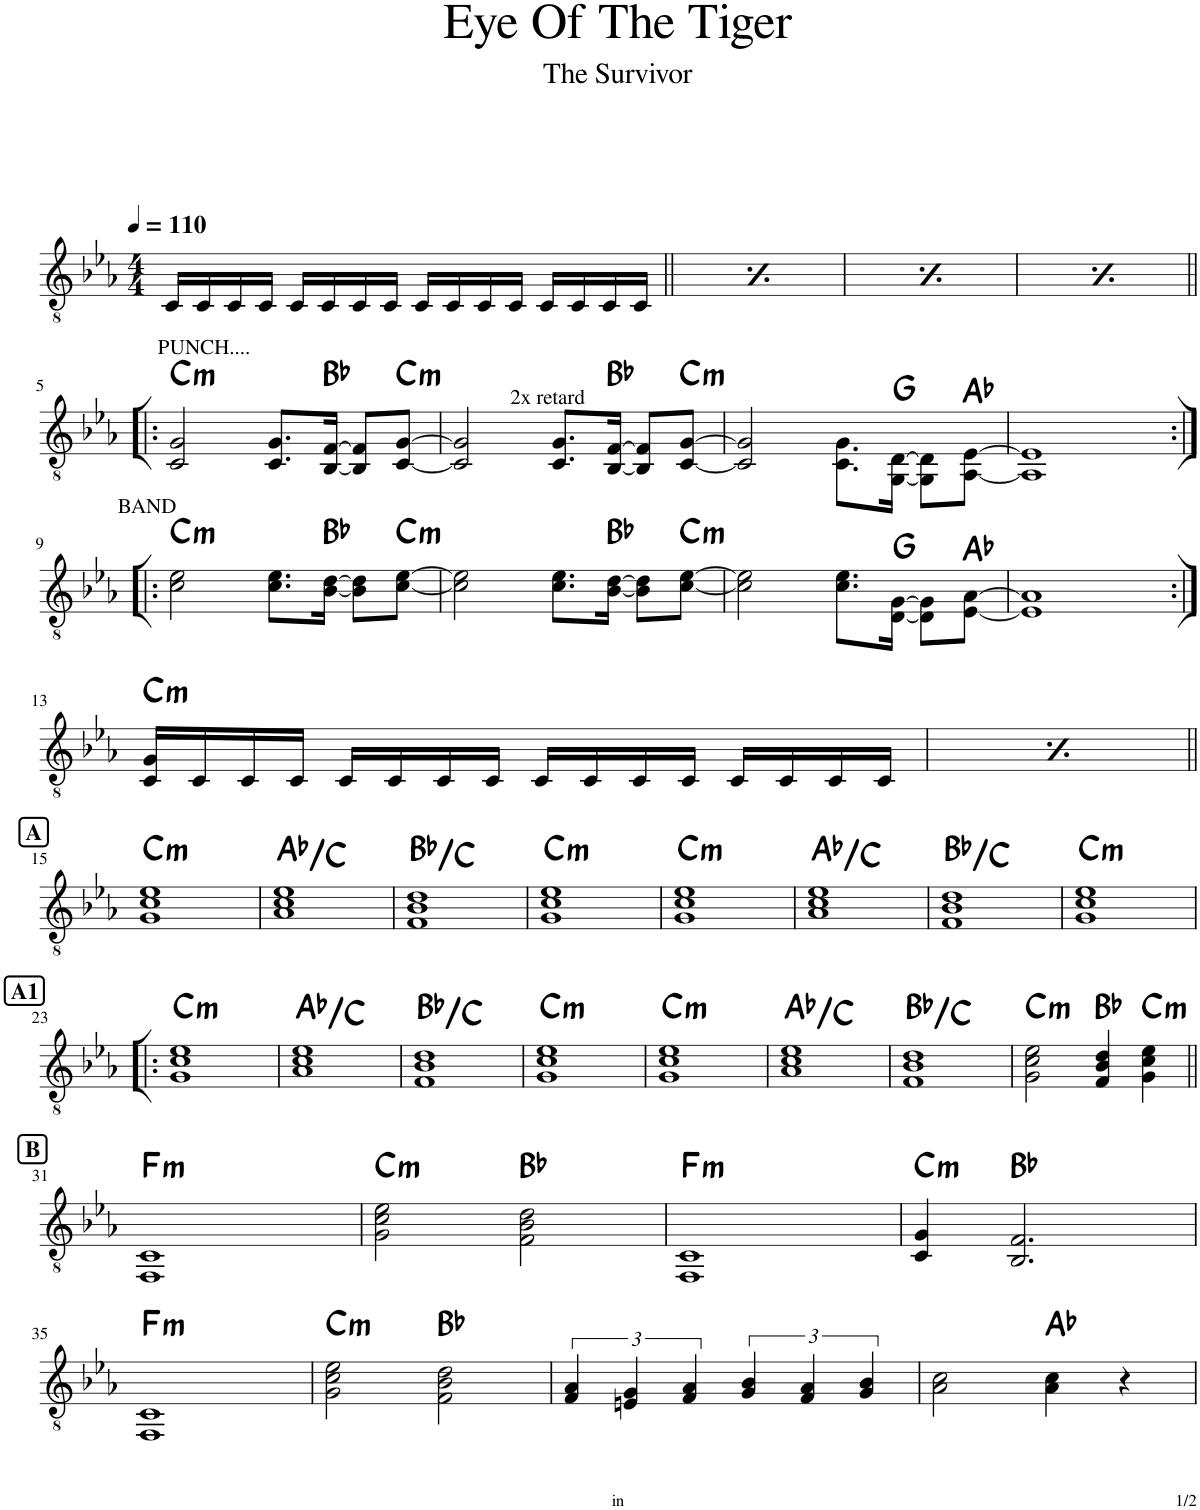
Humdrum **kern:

**kern	**harte
*part1	*part1
*staff1	*
*I"Classical Guitar	*
*I'Guit.	*
*clefGv2	*
*k[b-e-a-]	*
*M4/4	*
*MM110	*
=1	=1
16C/LL	.
16C/	.
16C/	.
16C/JJ	.
16C/LL	.
16C/	.
16C/	.
16C/JJ	.
16C/LL	.
16C/	.
16C/	.
16C/JJ	.
16C/LL	.
16C/	.
16C/	.
16C/JJ	.
=2||	=2||
*MM110	*
16C/LL	.
16C/	.
16C/	.
16C/JJ	.
16C/LL	.
16C/	.
16C/	.
16C/JJ	.
16C/LL	.
16C/	.
16C/	.
16C/JJ	.
16C/LL	.
16C/	.
16C/	.
16C/JJ	.
=3	=3
*MM110	*
16C/LL	.
16C/	.
16C/	.
16C/JJ	.
16C/LL	.
16C/	.
16C/	.
16C/JJ	.
16C/LL	.
16C/	.
16C/	.
16C/JJ	.
16C/LL	.
16C/	.
16C/	.
16C/JJ	.
=4	=4
*MM110	*
16C/LL	.
16C/	.
16C/	.
16C/JJ	.
16C/LL	.
16C/	.
16C/	.
16C/JJ	.
16C/LL	.
16C/	.
16C/	.
16C/JJ	.
16C/LL	.
16C/	.
16C/	.
16C/JJ	.
!!LO:LB:g=z
=5!|:	=5!|:
!LO:TX:a:t=PUNCH....	!LO:H:kt=m
2C/ 2G/	C:min
8.C/ 8.G/L	.
[16BB-/ [16F/Jk	Bb:maj
8BB-/] 8F/]L	.
!	!LO:H:kt=m
[8C/ [8G/J	C:min
=6	=6
2C/] 2G/]	.
!LO:TX:a:t=2x retard	!
8.C/ 8.G/L	.
[16BB-/ [16F/Jk	Bb:maj
8BB-/] 8F/]L	.
!	!LO:H:kt=m
[8C/ [8G/J	C:min
=7	=7
2C/] 2G/]	.
8.C\ 8.G\L	.
[16GG\ [16D\Jk	G:maj
8GG\] 8D\]L	.
[8AA-\ [8E-\J	Ab:maj
=8	=8
1AA-] 1E-]	.
!!LO:LB:g=z
=9:|!|:	=9:|!|:
!LO:TX:a:t=BAND	!LO:H:kt=m
2c\ 2e-\	C:min
8.c\ 8.e-\L	.
[16B-\ [16d\Jk	Bb:maj
8B-\] 8d\]L	.
!	!LO:H:kt=m
[8c\ [8e-\J	C:min
=10	=10
2c\] 2e-\]	.
8.c\ 8.e-\L	.
[16B-\ [16d\Jk	Bb:maj
8B-\] 8d\]L	.
!	!LO:H:kt=m
[8c\ [8e-\J	C:min
=11	=11
2c\] 2e-\]	.
8.c\ 8.e-\L	.
[16D\ [16G\Jk	G:maj
8D\] 8G\]L	.
[8E-\ [8A-\J	Ab:maj
=12	=12
1E-] 1A-]	.
!!LO:LB:g=z
=13:|!	=13:|!
!	!LO:H:kt=m
16C/ 16G/LL	C:min
16C/	.
16C/	.
16C/JJ	.
16C/LL	.
16C/	.
16C/	.
16C/JJ	.
16C/LL	.
16C/	.
16C/	.
16C/JJ	.
16C/LL	.
16C/	.
16C/	.
16C/JJ	.
=14	=14
!	!LO:H:kt=m
16C/ 16G/LL	C:min
16C/	.
16C/	.
16C/JJ	.
16C/LL	.
16C/	.
16C/	.
16C/JJ	.
16C/LL	.
16C/	.
16C/	.
16C/JJ	.
16C/LL	.
16C/	.
16C/	.
16C/JJ	.
!!LO:LB:g=z
!!LO:REH:place=s1:a:B:cj:fs=11:t=A
=15||	=15||
!	!LO:H:kt=m
1G 1c 1e-	C:min
=16	=16
1A- 1c 1e-	Ab:maj/3
=17	=17
1F 1B- 1d	Bb:maj/2
=18	=18
!	!LO:H:kt=m
1G 1c 1e-	C:min
=19	=19
!	!LO:H:kt=m
1G 1c 1e-	C:min
=20	=20
1A- 1c 1e-	Ab:maj/3
=21	=21
1F 1B- 1d	Bb:maj/2
=22	=22
!	!LO:H:kt=m
1G 1c 1e-	C:min
!!LO:LB:g=z
!!LO:REH:place=s1:a:B:cj:fs=11:t=A1
=23!|:	=23!|:
!	!LO:H:kt=m
1G 1c 1e-	C:min
=24	=24
1A- 1c 1e-	Ab:maj/3
=25	=25
1F 1B- 1d	Bb:maj/2
=26	=26
!	!LO:H:kt=m
1G 1c 1e-	C:min
=27	=27
!	!LO:H:kt=m
1G 1c 1e-	C:min
=28	=28
1A- 1c 1e-	Ab:maj/3
=29	=29
1F 1B- 1d	Bb:maj/2
=30	=30
!	!LO:H:kt=m
2G\ 2c\ 2e-\	C:min
4F/ 4B-/ 4d/	Bb:maj
!	!LO:H:kt=m
4G\ 4c\ 4e-\	C:min
!!LO:LB:g=z
!!LO:REH:place=s1:a:B:cj:fs=11:t=B
=31||	=31||
!	!LO:H:kt=m
1FF 1C	F:min
=32	=32
!	!LO:H:kt=m
2G\ 2c\ 2e-\	C:min
2F\ 2B-\ 2d\	Bb:maj
=33	=33
!	!LO:H:kt=m
1FF 1C	F:min
=34	=34
!	!LO:H:kt=m
4C/ 4G/	C:min
2.BB-/ 2.F/	Bb:maj
!!LO:LB:g=z
=35	=35
!	!LO:H:kt=m
1FF 1C	F:min
=36	=36
!	!LO:H:kt=m
2G\ 2c\ 2e-\	C:min
2F\ 2B-\ 2d\	Bb:maj
=37	=37
6F/ 6A-/	.
6En/ 6G/	.
6F/ 6A-/	.
6G/ 6B-/	.
6F/ 6A-/	.
6G/ 6B-/	.
=38	=38
2A-\ 2c\	.
4A-\ 4c\	Ab:maj
4r	.
=	=
*-	*-
